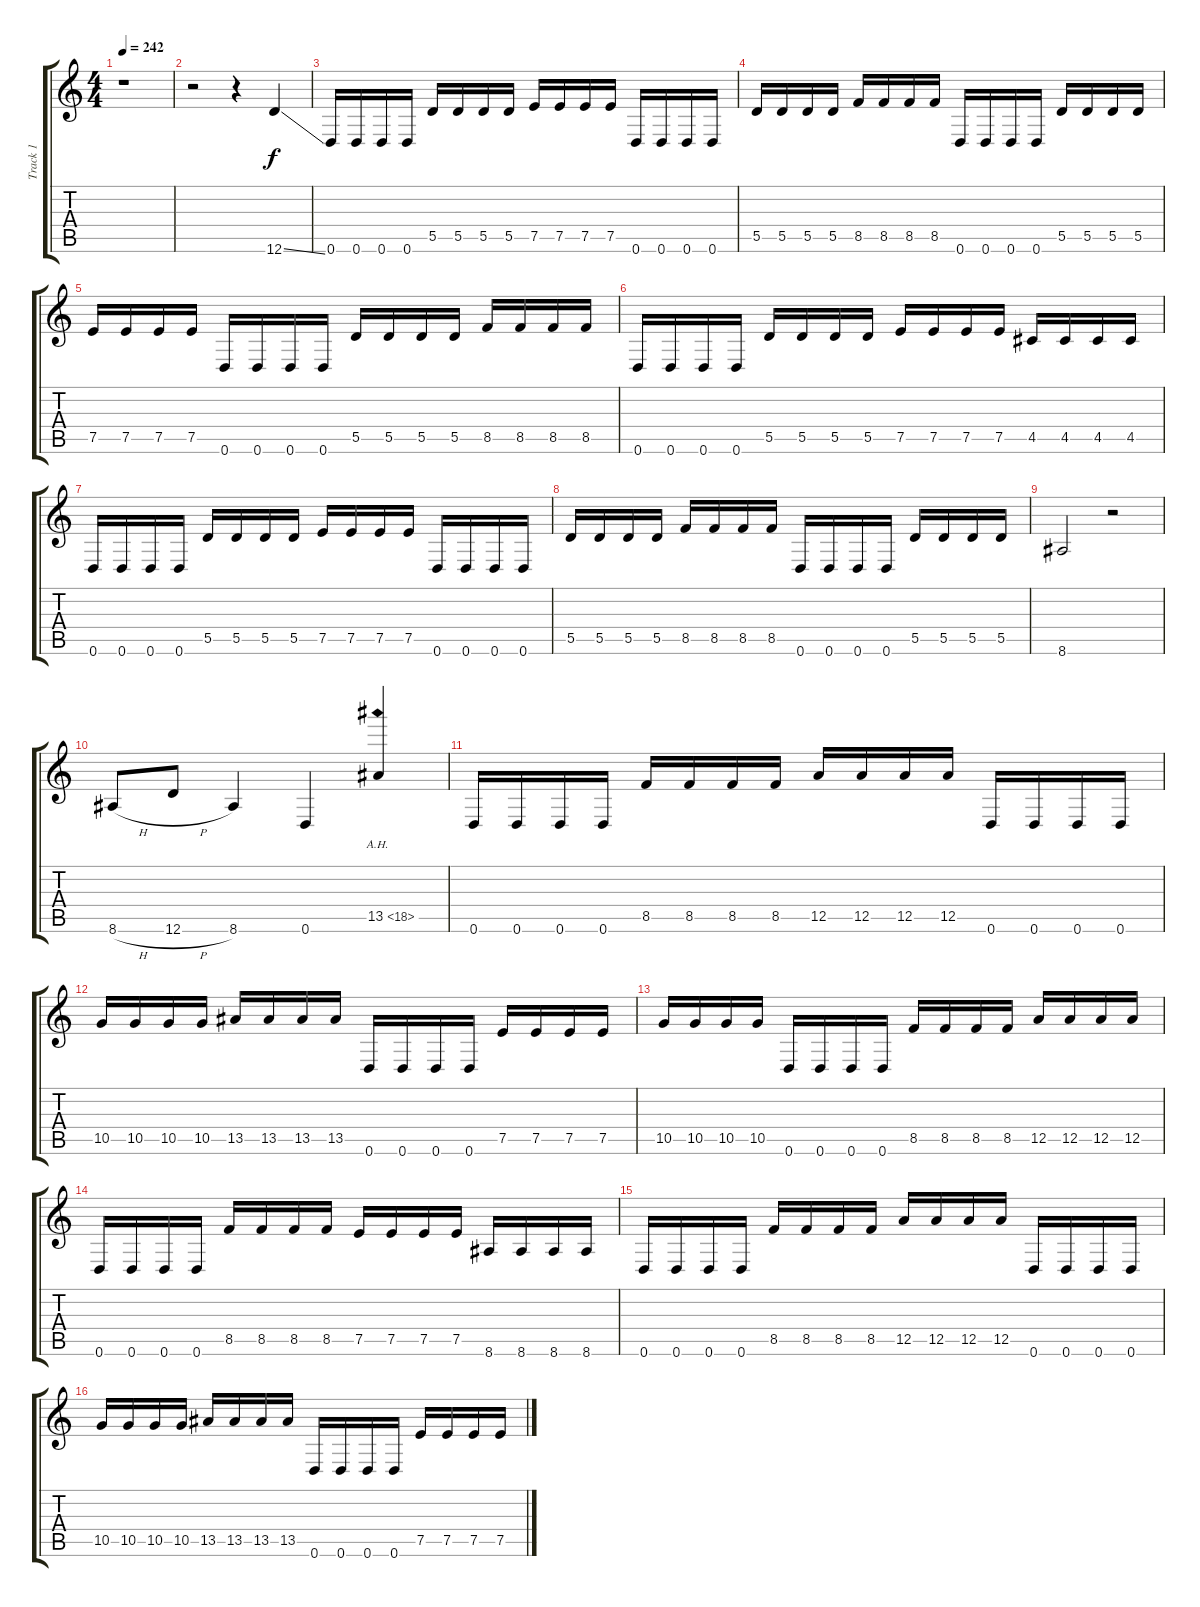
\track ("Track 1" "Track 1") {instrument distortionguitar}
\staff {score tabs}
\tuning (E4 B3 G3 D3 A2 D2) {hide}
\ts (4 4)
\tempo 242
\clef g2
\ks c
r.1{dy f instrument distortionguitar} |
r.2 r.4 12.6{ss}.4 |
0.6.16 0.6.16 0.6.16 0.6.16 5.5.16 5.5.16 5.5.16 5.5.16 7.5.16 7.5.16 7.5.16 7.5.16 0.6.16 0.6.16 0.6.16 0.6.16 |
5.5.16 5.5.16 5.5.16 5.5.16 8.5.16 8.5.16 8.5.16 8.5.16 0.6.16 0.6.16 0.6.16 0.6.16 5.5.16 5.5.16 5.5.16 5.5.16 |
7.5.16 7.5.16 7.5.16 7.5.16 0.6.16 0.6.16 0.6.16 0.6.16 5.5.16 5.5.16 5.5.16 5.5.16 8.5.16 8.5.16 8.5.16 8.5.16 |
0.6.16 0.6.16 0.6.16 0.6.16 5.5.16 5.5.16 5.5.16 5.5.16 7.5.16 7.5.16 7.5.16 7.5.16 4.5.16 4.5.16 4.5.16 4.5.16 |
0.6.16 0.6.16 0.6.16 0.6.16 5.5.16 5.5.16 5.5.16 5.5.16 7.5.16 7.5.16 7.5.16 7.5.16 0.6.16 0.6.16 0.6.16 0.6.16 |
5.5.16 5.5.16 5.5.16 5.5.16 8.5.16 8.5.16 8.5.16 8.5.16 0.6.16 0.6.16 0.6.16 0.6.16 5.5.16 5.5.16 5.5.16 5.5.16 |
8.6.2 r.2 |
8.6{h}.8 12.6{h}.8 8.6.4 0.6.4 13.5{ah 5}.4 |
0.6.16 0.6.16 0.6.16 0.6.16 8.5.16 8.5.16 8.5.16 8.5.16 12.5.16 12.5.16 12.5.16 12.5.16 0.6.16 0.6.16 0.6.16 0.6.16 |
10.5.16 10.5.16 10.5.16 10.5.16 13.5.16 13.5.16 13.5.16 13.5.16 0.6.16 0.6.16 0.6.16 0.6.16 7.5.16 7.5.16 7.5.16 7.5.16 |
10.5.16 10.5.16 10.5.16 10.5.16 0.6.16 0.6.16 0.6.16 0.6.16 8.5.16 8.5.16 8.5.16 8.5.16 12.5.16 12.5.16 12.5.16 12.5.16 |
0.6.16 0.6.16 0.6.16 0.6.16 8.5.16 8.5.16 8.5.16 8.5.16 7.5.16 7.5.16 7.5.16 7.5.16 8.6.16 8.6.16 8.6.16 8.6.16 |
0.6.16 0.6.16 0.6.16 0.6.16 8.5.16 8.5.16 8.5.16 8.5.16 12.5.16 12.5.16 12.5.16 12.5.16 0.6.16 0.6.16 0.6.16 0.6.16 |
10.5.16 10.5.16 10.5.16 10.5.16 13.5.16 13.5.16 13.5.16 13.5.16 0.6.16 0.6.16 0.6.16 0.6.16 7.5.16 7.5.16 7.5.16 7.5.16
